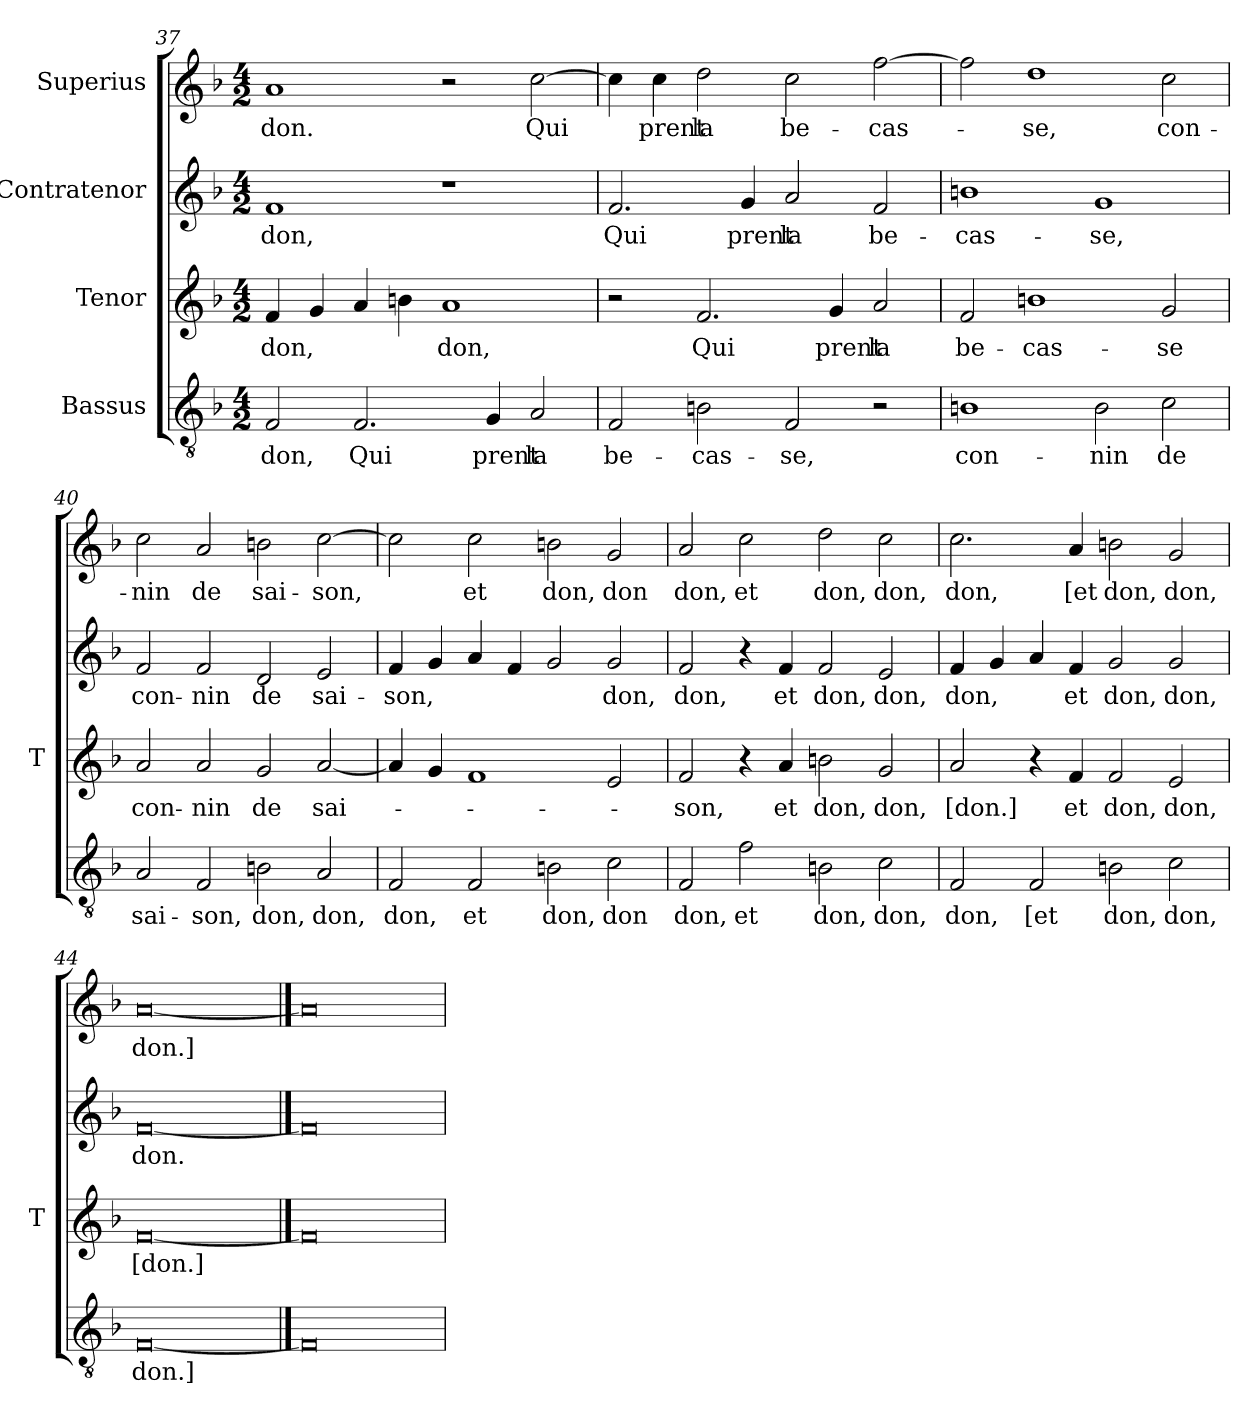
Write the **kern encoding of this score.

**kern	**text	**kern	**text	**kern	**text	**kern	**text
*part4	*part4	*part3	*part3	*part2	*part2	*part1	*part1
*staff4	*staff4	*staff3	*staff3	*staff2	*staff2	*staff1	*staff1
*I"Bassus	*	*I"Tenor	*	*I"Contratenor	*	*I"Superius	*
*	*	*I'T	*	*	*	*	*
*clefGv2	*	*clefG2	*	*clefG2	*	*clefG2	*
*k[b-]	*	*k[b-]	*	*k[b-]	*	*k[b-]	*
*M4/2	*	*M4/2	*	*M4/2	*	*M4/2	*
=37	=37	=37	=37	=37	=37	=37	=37
2F	-don,	4f	-don,	1f	-don,	1a	-don.
.	.	4g	.	.	.	.	.
2.F	-Qui	4a	.	.	.	.	.
.	.	4bn	.	.	.	.	.
.	.	1a	-don,	1r	.	2r	.
4G	-prent	.	.	.	.	.	.
2A	-la	.	.	.	.	[2cc	-Qui
=38	=38	=38	=38	=38	=38	=38	=38
2F	be-	2r	.	2.f	-Qui	4cc]	.
.	.	.	.	.	.	4cc	-prent
2Bn	cas-	2.f	-Qui	.	.	2dd	-la
.	.	.	.	4g	-prent	.	.
2F	-se,	.	.	2a	-la	2cc	be-
.	.	4g	-prent	.	.	.	.
2r	.	2a	-la	2f	be-	[2ff	cas-
=39	=39	=39	=39	=39	=39	=39	=39
1Bn	con-	2f	be-	1bn	cas-	2ff]	.
.	.	1bn	cas-	.	.	1dd	-se,
2B	-nin	.	.	1g	-se,	.	.
2c	-de	2g	-se	.	.	2cc	con-
=40	=40	=40	=40	=40	=40	=40	=40
2A	sai-	2a	con-	2f	con-	2cc	-nin
2F	-son,	2a	-nin	2f	-nin	2a	-de
2Bn	-don,	2g	-de	2d	-de	2bn	sai-
2A	-don,	[2a	sai-	2e	sai-	[2cc	-son,
=41	=41	=41	=41	=41	=41	=41	=41
2F	-don,	4a]	.	4f	-son,	2cc]	.
.	.	4g	.	4g	.	.	.
2F	-et	1f	.	4a	.	2cc	-et
.	.	.	.	4f	.	.	.
2Bn	-don,	.	.	2g	.	2bn	-don,
2c	-don	2e	.	2g	-don,	2g	-don
=42	=42	=42	=42	=42	=42	=42	=42
2F	-don,	2f	-son,	2f	-don,	2a	-don,
2f	-et	4r	.	4r	.	2cc	-et
.	.	4a	-et	4f	-et	.	.
2Bn	-don,	2bn	-don,	2f	-don,	2dd	-don,
2c	-don,	2g	-don,	2e	-don,	2cc	-don,
=43	=43	=43	=43	=43	=43	=43	=43
2F	-don,	2a	-[don.]	4f	-don,	2.cc	-don,
.	.	.	.	4g	.	.	.
2F	-[et	4r	.	4a	.	.	.
.	.	4f	-et	4f	-et	4a	-[et
2Bn	-don,	2f	-don,	2g	-don,	2bn	-don,
2c	-don,	2e	-don,	2g	-don,	2g	-don,
=44	=44	=44	=44	=44	=44	=44	=44
[0F	-don.]	[0f	-[don.]	[0f	-don.	[0a	-don.]
==45	==45	==45	==45	==45	==45	==45	==45
0F]	.	0f]	.	0f]	.	0a]	.
=	=	=	=	=	=	=	=
*-	*-	*-	*-	*-	*-	*-	*-
